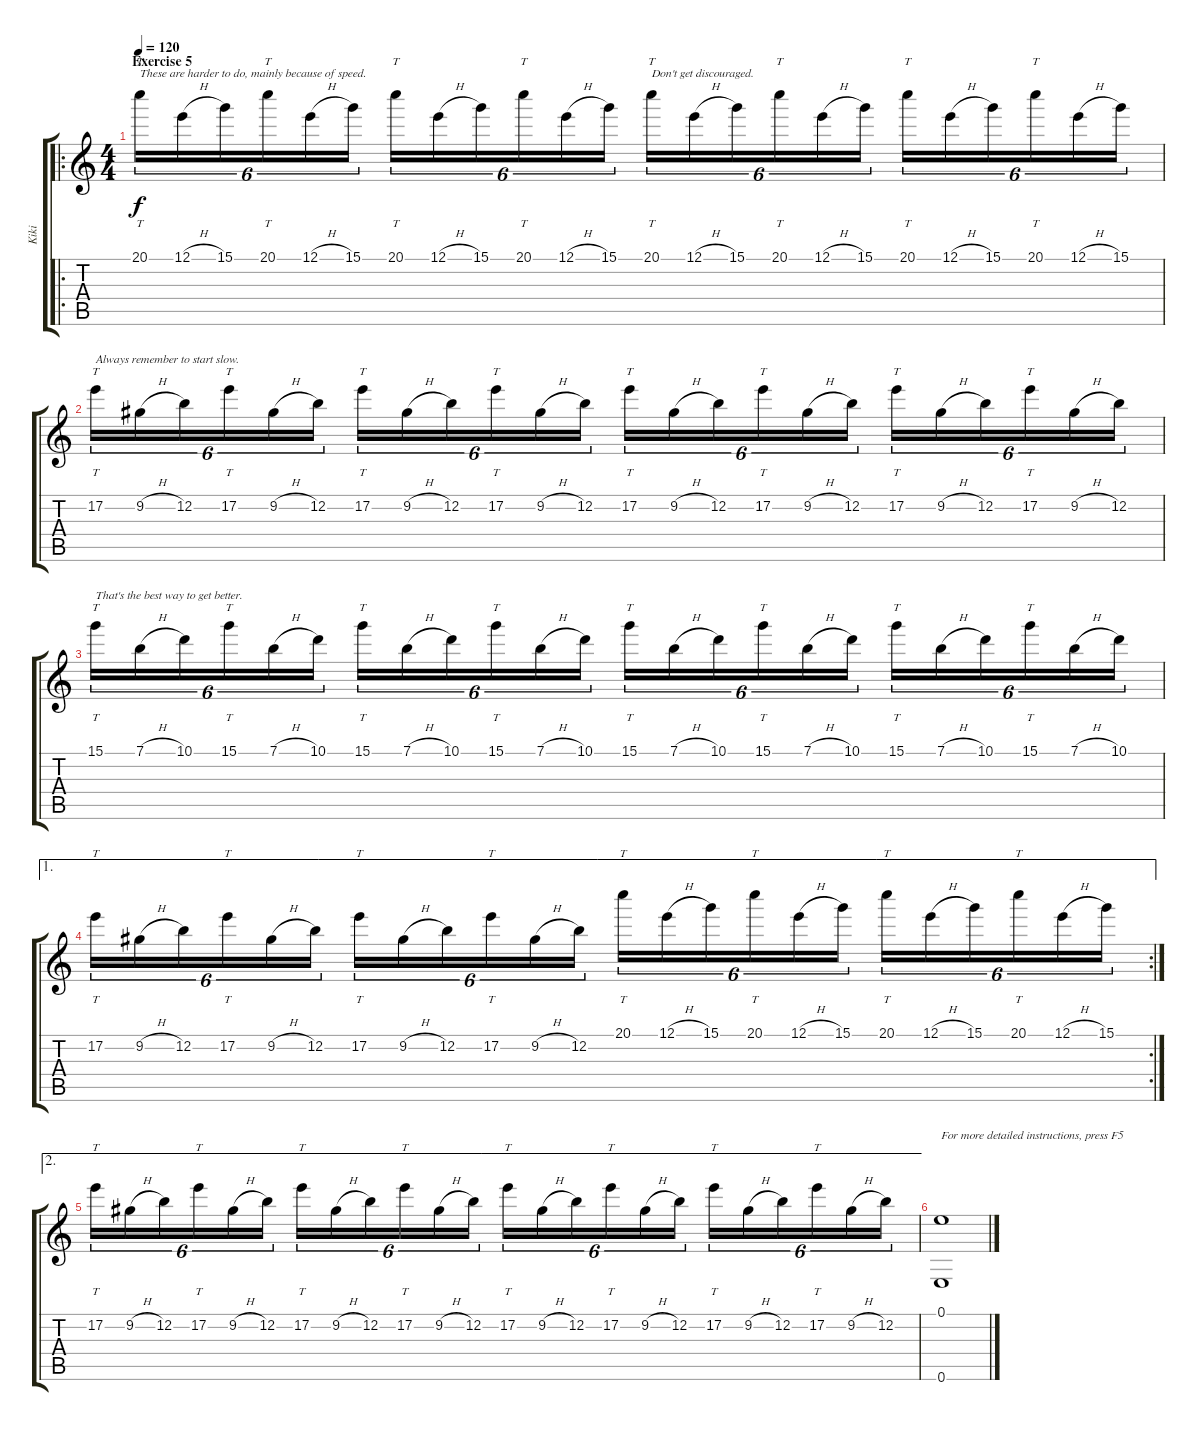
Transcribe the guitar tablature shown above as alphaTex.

\track ("Kiki" "Kiki") {instrument distortionguitar}
\staff {score tabs}
\tuning (E4 B3 G3 D3 A2 E2) {hide}
\ro
\ts (4 4)
\section ("" "Exercise 5")
\tempo 120
\clef g2
\ks c
20.1.16{tt tu (6 4) txt "These are harder to do, mainly because of speed." dy f} 12.1{h}.16{tu (6 4)} 15.1.16{tu (6 4)} 20.1.16{tt tu (6 4)} 12.1{h}.16{tu (6 4)} 15.1.16{tu (6 4)} 20.1.16{tt tu (6 4)} 12.1{h}.16{tu (6 4)} 15.1.16{tu (6 4)} 20.1.16{tt tu (6 4)} 12.1{h}.16{tu (6 4)} 15.1.16{tu (6 4)} 20.1.16{tt tu (6 4) txt "Don't get discouraged."} 12.1{h}.16{tu (6 4)} 15.1.16{tu (6 4)} 20.1.16{tt tu (6 4)} 12.1{h}.16{tu (6 4)} 15.1.16{tu (6 4)} 20.1.16{tt tu (6 4)} 12.1{h}.16{tu (6 4)} 15.1.16{tu (6 4)} 20.1.16{tt tu (6 4)} 12.1{h}.16{tu (6 4)} 15.1.16{tu (6 4)} |
17.2.16{tt tu (6 4) txt "Always remember to start slow."} 9.2{h}.16{tu (6 4)} 12.2.16{tu (6 4)} 17.2.16{tt tu (6 4)} 9.2{h}.16{tu (6 4)} 12.2.16{tu (6 4)} 17.2.16{tt tu (6 4)} 9.2{h}.16{tu (6 4)} 12.2.16{tu (6 4)} 17.2.16{tt tu (6 4)} 9.2{h}.16{tu (6 4)} 12.2.16{tu (6 4)} 17.2.16{tt tu (6 4)} 9.2{h}.16{tu (6 4)} 12.2.16{tu (6 4)} 17.2.16{tt tu (6 4)} 9.2{h}.16{tu (6 4)} 12.2.16{tu (6 4)} 17.2.16{tt tu (6 4)} 9.2{h}.16{tu (6 4)} 12.2.16{tu (6 4)} 17.2.16{tt tu (6 4)} 9.2{h}.16{tu (6 4)} 12.2.16{tu (6 4)} |
15.1.16{tt tu (6 4) txt "That's the best way to get better."} 7.1{h}.16{tu (6 4)} 10.1.16{tu (6 4)} 15.1.16{tt tu (6 4)} 7.1{h}.16{tu (6 4)} 10.1.16{tu (6 4)} 15.1.16{tt tu (6 4)} 7.1{h}.16{tu (6 4)} 10.1.16{tu (6 4)} 15.1.16{tt tu (6 4)} 7.1{h}.16{tu (6 4)} 10.1.16{tu (6 4)} 15.1.16{tt tu (6 4)} 7.1{h}.16{tu (6 4)} 10.1.16{tu (6 4)} 15.1.16{tt tu (6 4)} 7.1{h}.16{tu (6 4)} 10.1.16{tu (6 4)} 15.1.16{tt tu (6 4)} 7.1{h}.16{tu (6 4)} 10.1.16{tu (6 4)} 15.1.16{tt tu (6 4)} 7.1{h}.16{tu (6 4)} 10.1.16{tu (6 4)} |
\ae 1
\rc 2
17.2.16{tt tu (6 4)} 9.2{h}.16{tu (6 4)} 12.2.16{tu (6 4)} 17.2.16{tt tu (6 4)} 9.2{h}.16{tu (6 4)} 12.2.16{tu (6 4)} 17.2.16{tt tu (6 4)} 9.2{h}.16{tu (6 4)} 12.2.16{tu (6 4)} 17.2.16{tt tu (6 4)} 9.2{h}.16{tu (6 4)} 12.2.16{tu (6 4)} 20.1.16{tt tu (6 4)} 12.1{h}.16{tu (6 4)} 15.1.16{tu (6 4)} 20.1.16{tt tu (6 4)} 12.1{h}.16{tu (6 4)} 15.1.16{tu (6 4)} 20.1.16{tt tu (6 4)} 12.1{h}.16{tu (6 4)} 15.1.16{tu (6 4)} 20.1.16{tt tu (6 4)} 12.1{h}.16{tu (6 4)} 15.1.16{tu (6 4)} |
\ae 2
17.2.16{tt tu (6 4)} 9.2{h}.16{tu (6 4)} 12.2.16{tu (6 4)} 17.2.16{tt tu (6 4)} 9.2{h}.16{tu (6 4)} 12.2.16{tu (6 4)} 17.2.16{tt tu (6 4)} 9.2{h}.16{tu (6 4)} 12.2.16{tu (6 4)} 17.2.16{tt tu (6 4)} 9.2{h}.16{tu (6 4)} 12.2.16{tu (6 4)} 17.2.16{tt tu (6 4)} 9.2{h}.16{tu (6 4)} 12.2.16{tu (6 4)} 17.2.16{tt tu (6 4)} 9.2{h}.16{tu (6 4)} 12.2.16{tu (6 4)} 17.2.16{tt tu (6 4)} 9.2{h}.16{tu (6 4)} 12.2.16{tu (6 4)} 17.2.16{tt tu (6 4)} 9.2{h}.16{tu (6 4)} 12.2.16{tu (6 4)} |
(0.1 0.6).1{txt "For more detailed instructions, press F5"}
